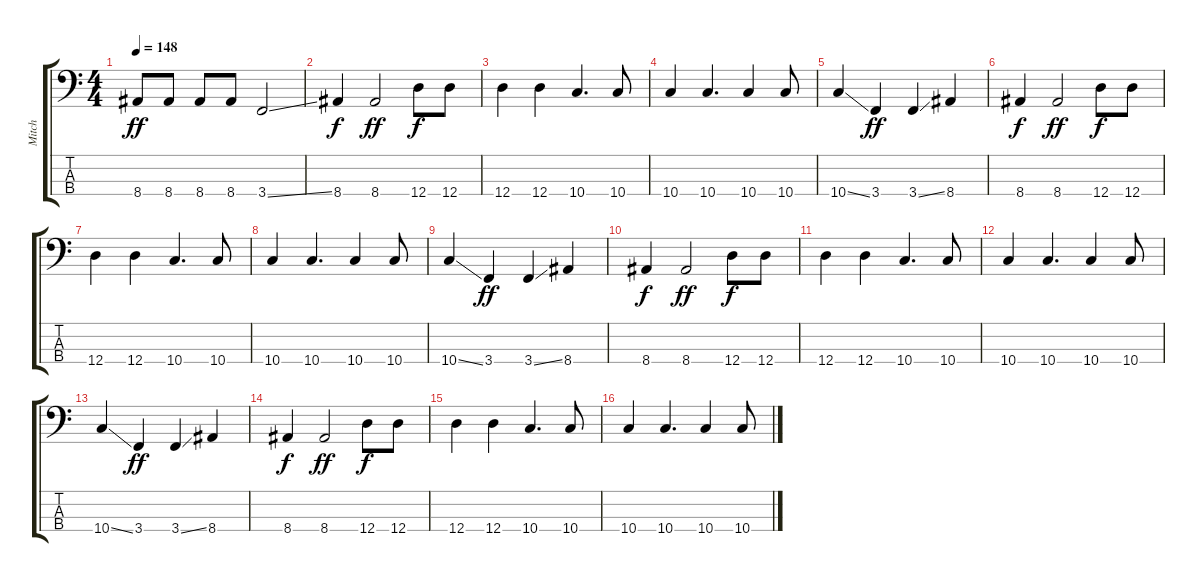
\track ("Mitch" "Mitch") {instrument electricbassfinger}
\staff {score tabs}
\tuning (G2 D2 A1 D1) {hide}
\ts (4 4)
\tempo 148
\clef f4
\ks c
8.4.8{dy ff} 8.4.8 8.4.8 8.4.8 3.4{ss}.2 |
8.4.4{dy f} 8.4.2{dy ff} 12.4.8{dy f} 12.4.8 |
12.4.4 12.4.4 10.4.4{d} 10.4.8 |
10.4.4 10.4.4{d} 10.4.4 10.4.8 |
10.4{ss}.4 3.4.4{dy ff} 3.4{ss}.4 8.4.4 |
8.4.4{dy f} 8.4.2{dy ff} 12.4.8{dy f} 12.4.8 |
12.4.4 12.4.4 10.4.4{d} 10.4.8 |
10.4.4 10.4.4{d} 10.4.4 10.4.8 |
10.4{ss}.4 3.4.4{dy ff} 3.4{ss}.4 8.4.4 |
8.4.4{dy f} 8.4.2{dy ff} 12.4.8{dy f} 12.4.8 |
12.4.4 12.4.4 10.4.4{d} 10.4.8 |
10.4.4 10.4.4{d} 10.4.4 10.4.8 |
10.4{ss}.4 3.4.4{dy ff} 3.4{ss}.4 8.4.4 |
8.4.4{dy f} 8.4.2{dy ff} 12.4.8{dy f} 12.4.8 |
12.4.4 12.4.4 10.4.4{d} 10.4.8 |
10.4.4 10.4.4{d} 10.4.4 10.4.8
